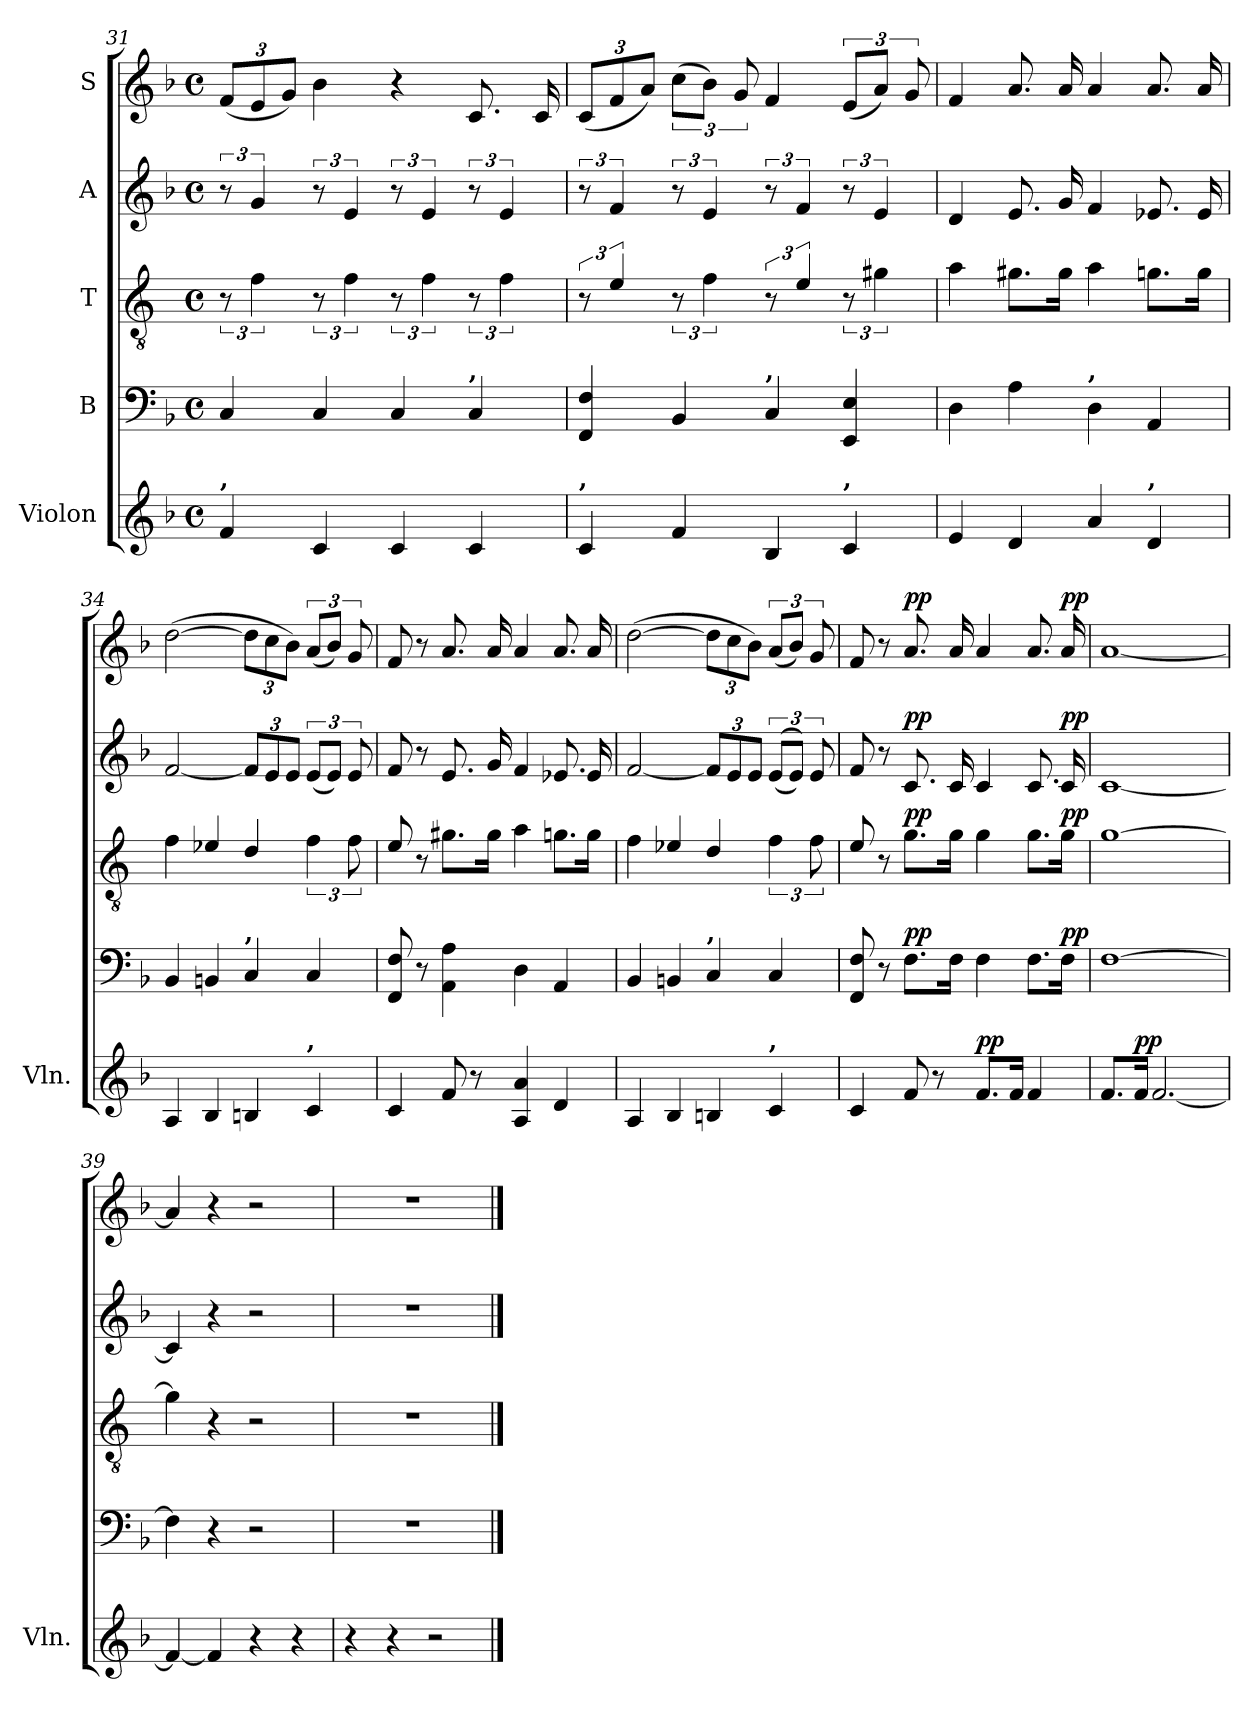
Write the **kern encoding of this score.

**kern	**dynam	**kern	**dynam	**kern	**dynam	**kern	**dynam	**kern	**dynam
*part5	*part5	*part4	*part4	*part3	*part3	*part2	*part2	*part1	*part1
*staff5	*staff5	*staff4	*staff4	*staff3	*staff3	*staff2	*staff2	*staff1	*staff1
*I"Violon	*	*I"B	*	*I"T	*	*I"A	*	*I"S	*
*I'Vln.	*	*	*	*	*	*	*	*	*
*clefG2	*	*clefF4	*	*clefGv2	*	*clefG2	*	*clefG2	*
*	*	*	*	*ITrd4c7	*	*	*	*	*
*k[b-]	*	*k[b-]	*	*k[b-]	*	*k[b-]	*	*k[b-]	*
*M4/4	*	*M4/4	*	*M4/4	*	*M4/4	*	*M4/4	*
*met(c)	*	*met(c)	*	*met(c)	*	*met(c)	*	*met(c)	*
*	*	*	*	*	*	*	*	*Xbrackettup	*
=31	=31	=31	=31	=31	=31	=31	=31	=31	=31
!LO:TX:a:B:t=,	!	!	!	!	!	!	!	!	!
4f/	.	4C/	.	12r	.	12r	.	(12f/L	.
.	.	.	.	6B-\	.	6g/	.	12e/	.
.	.	.	.	.	.	.	.	12g/J)	.
4c/	.	4C/	.	12r	.	12r	.	4b-\	.
.	.	.	.	6B-\	.	6e/	.	.	.
4c/	.	4C/	.	12r	.	12r	.	4r	.
.	.	.	.	6B-\	.	6e/	.	.	.
!	!	!LO:TX:a:B:t=,	!	!	!	!	!	!	!
4c/	.	4C/	.	12r	.	12r	.	8.c/	.
.	.	.	.	6B-\	.	6e/	.	.	.
.	.	.	.	.	.	.	.	16c/	.
!!LO:PB:g=z
=32	=32	=32	=32	=32	=32	=32	=32	=32	=32
!LO:TX:a:B:t=,	!	!	!	!	!	!	!	!	!
4c/	.	4FF/ 4F/	.	12r	.	12r	.	(12c/L	.
.	.	.	.	6A/	.	6f/	.	12f/	.
.	.	.	.	.	.	.	.	12a/J)	.
*	*	*	*	*	*	*	*	*brackettup	*
4f/	.	4BB-/	.	12r	.	12r	.	(12cc\L	.
.	.	.	.	6B-\	.	6e/	.	12b-\J)	.
.	.	.	.	.	.	.	.	12g/	.
!	!	!LO:TX:a:B:t=,	!	!	!	!	!	!	!
4B-/	.	4C/	.	12r	.	12r	.	4f/	.
.	.	.	.	6A/	.	6f/	.	.	.
!LO:TX:a:B:t=,	!	!	!	!	!	!	!	!	!
4c/	.	4EE/ 4E/	.	12r	.	12r	.	(12e/L	.
.	.	.	.	6c#X\	.	6e/	.	12a/J)	.
.	.	.	.	.	.	.	.	12g/	.
=33	=33	=33	=33	=33	=33	=33	=33	=33	=33
4e/	.	4D\	.	4d\	.	4d/	.	4f/	.
4d/	.	4A\	.	8.c#X\L	.	8.e/	.	8.a/	.
.	.	.	.	16c#\Jk	.	16g/	.	16a/	.
!	!	!LO:TX:a:B:t=,	!	!	!	!	!	!	!
4a/	.	4D\	.	4d\	.	4f/	.	4a/	.
!LO:TX:a:B:t=,	!	!	!	!	!	!	!	!	!
4d/	.	4AA/	.	8.cn\L	.	8.e-X/	.	8.a/	.
.	.	.	.	16c\Jk	.	16e-/	.	16a/	.
=34	=34	=34	=34	=34	=34	=34	=34	=34	=34
4A/	.	4BB-/	.	4B-\	.	[2f/	.	([2dd\	.
4B-/	.	4BBn/	.	4A-X/	.	.	.	.	.
*	*	*	*	*	*	*Xbrackettup	*	*Xbrackettup	*
!	!	!LO:TX:a:B:t=,	!	!	!	!	!	!	!
4Bn/	.	4C/	.	4G/	.	12f/L]	.	12dd\L]	.
.	.	.	.	.	.	12e/	.	12cc\	.
.	.	.	.	.	.	12e/J	.	12b-\J)	.
*	*	*	*	*	*	*brackettup	*	*brackettup	*
!LO:TX:a:B:t=,	!	!	!	!	!	!	!	!	!
4c/	.	4C/	.	6B-\	.	(12e/L	.	(12a/L	.
.	.	.	.	.	.	12e/J)	.	12b-/J)	.
.	.	.	.	12B-\	.	12e/	.	12g/	.
=35	=35	=35	=35	=35	=35	=35	=35	=35	=35
4c/	.	8FF/ 8F/	.	8A/	.	8f/	.	8f/	.
.	.	8r	.	8r	.	8r	.	8r	.
8f/	.	4AA\ 4A\	.	8.c#X\L	.	8.e/	.	8.a/	.
8r	.	.	.	.	.	.	.	.	.
.	.	.	.	16c#\Jk	.	16g/	.	16a/	.
4A/ 4a/	.	4D\	.	4d\	.	4f/	.	4a/	.
4d/	.	4AA/	.	8.cn\L	.	8.e-X/	.	8.a/	.
.	.	.	.	16c\Jk	.	16e-/	.	16a/	.
!!LO:LB:g=z
=36	=36	=36	=36	=36	=36	=36	=36	=36	=36
4A/	.	4BB-/	.	4B-\	.	[2f/	.	([2dd\	.
4B-/	.	4BBn/	.	4A-X/	.	.	.	.	.
*	*	*	*	*	*	*Xbrackettup	*	*Xbrackettup	*
!	!	!LO:TX:a:B:t=,	!	!	!	!	!	!	!
4Bn/	.	4C/	.	4G/	.	12f/L]	.	12dd\L]	.
.	.	.	.	.	.	12e/	.	12cc\	.
.	.	.	.	.	.	12e/J	.	12b-\J)	.
*	*	*	*	*	*	*brackettup	*	*brackettup	*
!LO:TX:a:B:t=,	!	!	!	!	!	!	!	!	!
4c/	.	4C/	.	6B-\	.	((12e/L	.	(12a/L	.
.	.	.	.	.	.	12e/J))	.	12b-/J)	.
.	.	.	.	12B-\	.	12e/	.	12g/	.
=37	=37	=37	=37	=37	=37	=37	=37	=37	=37
4c/	.	8FF/ 8F/	.	8A/	.	8f/	.	8f/	.
.	.	8r	.	8r	.	8r	.	8r	.
!	!	!	!LO:DY:a	!	!LO:DY:a	!	!LO:DY:a	!	!LO:DY:a
8f/	.	8.F\L	pp	8.c\L	pp	8.c/	pp	8.a/	pp
8r	.	.	.	.	.	.	.	.	.
.	.	16F\Jk	.	16c\Jk	.	16c/	.	16a/	.
!	!LO:DY:a	!	!	!	!	!	!	!	!
8.f/L	pp	4F\	.	4c\	.	4c/	.	4a/	.
16f/Jk	.	.	.	.	.	.	.	.	.
4f/	.	8.F\L	.	8.c\L	.	8.c/	.	8.a/	.
!	!	!	!LO:DY:a	!	!LO:DY:a	!	!LO:DY:a	!	!LO:DY:a
.	.	16F\Jk	pp	16c\Jk	pp	16c/	pp	16a/	pp
=38	=38	=38	=38	=38	=38	=38	=38	=38	=38
8.f/L	.	[1F	.	[1c	.	[1c	.	[1a	.
!	!LO:DY:a	!	!	!	!	!	!	!	!
16f/Jk	pp	.	.	.	.	.	.	.	.
[2.f/	.	.	.	.	.	.	.	.	.
=39	=39	=39	=39	=39	=39	=39	=39	=39	=39
4f/_	.	4F\]	.	4c\]	.	4c/]	.	4a/]	.
4f/]	.	4r	.	4r	.	4r	.	4r	.
4r	.	2r	.	2r	.	2r	.	2r	.
4r	.	.	.	.	.	.	.	.	.
=40	=40	=40	=40	=40	=40	=40	=40	=40	=40
4r	.	1r	.	1r	.	1r	.	1r	.
4r	.	.	.	.	.	.	.	.	.
2r	.	.	.	.	.	.	.	.	.
==	==	==	==	==	==	==	==	==	==
*-	*-	*-	*-	*-	*-	*-	*-	*-	*-
